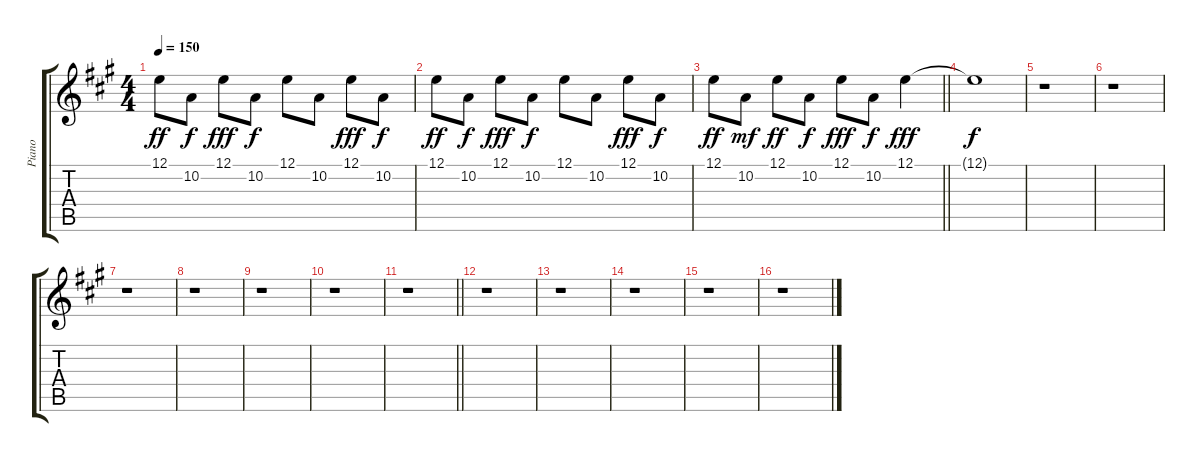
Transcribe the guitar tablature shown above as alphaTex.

\track ("Piano" "Piano") {instrument acousticgrandpiano}
\staff {score tabs}
\tuning (E4 B3 G3 D3 A2 E2) {hide}
\ts (4 4)
\tempo 150
\clef g2
\ks a
12.1.8{dy ff} 10.2.8{dy f} 12.1.8{dy fff} 10.2.8{dy f} 12.1.8 10.2.8 12.1.8{dy fff} 10.2.8{dy f} |
12.1.8{dy ff} 10.2.8{dy f} 12.1.8{dy fff} 10.2.8{dy f} 12.1.8 10.2.8 12.1.8{dy fff} 10.2.8{dy f} |
\barLineRight lightlight
12.1.8{dy ff} 10.2.8{dy mf} 12.1.8{dy ff} 10.2.8{dy f} 12.1.8{dy fff} 10.2.8{dy f} 12.1.4{dy fff} |
12.1{t}.1{dy f} |
r.1 |
r.1 |
r.1 |
r.1 |
r.1 |
r.1 |
\barLineRight lightlight
r.1 |
r.1 |
r.1 |
r.1 |
r.1 |
r.1
